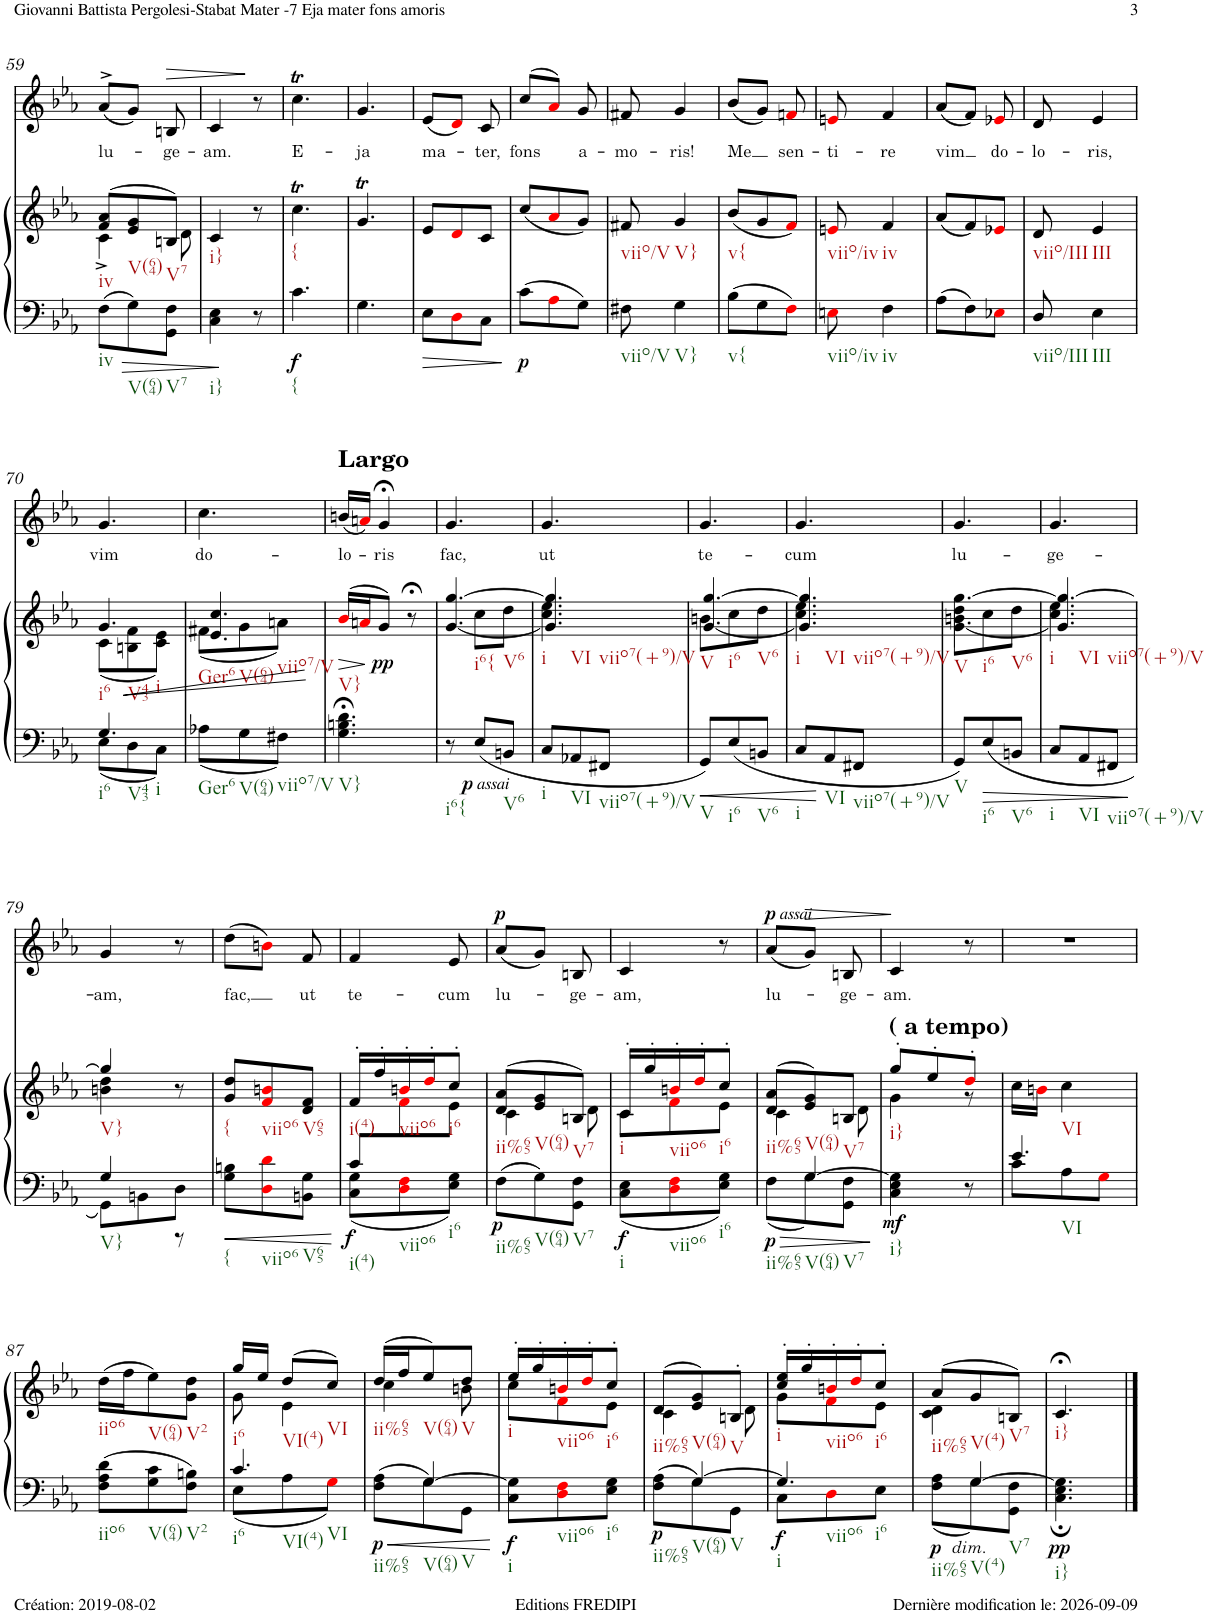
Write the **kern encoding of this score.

**kern	**kern	**dynam	**harte	**kern	**text	**dynam
*part2	*part2	*part2	*part2	*part1	*part1	*part1
*staff3	*staff2	*staff2/3	*	*staff1	*staff1	*staff1
*I"Violino I/II Viola Violoncello Contrabasso e organo	*	*	*	*I"Alto Soliste	*	*
!!LO:PB:g=z
*clefF4	*clefG2	*	*	*clefG2	*	*
*k[b-e-a-]	*k[b-e-a-]	*	*	*k[b-e-a-]	*	*
*M3/8	*M3/8	*	*	*M3/8	*	*
=59	=59	=59	=59	=59	=59	=59
*	*^	*	*	*	*	*
!	!	!	!	!	!	!LO:LY:b	!
8F\L	(>8f/ 8a-/L	4c^\	.	.	(<8a-^>/L	lu-	.
8G\	8e-/ 8g/	.	.	.	8g/J)	.	.
!	!	!	!	!	!	!LO:LY:b	!LO:HP:b
8GG\ 8F\J	8Bn/J)	8d\	.	.	8Bn/	-ge-	>
=60	=60	=60	=60	=60	=60	=60	=60
!	!	!	!	!	!	!LO:LY:b	!
*	*v	*v	*	*	*	*	*
4C\ 4E-\	4c/	.	.	4c/	-am.	.
8r	8r	.	.	8r	.	]
=61	=61	=61	=61	=61	=61	=61
!	!	!LO:DY:b=2	!LO:H:kt={	!	!LO:LY:b	!
4.c\	4.ccT\	f	N	4.ccT\	E-	.
=62	=62	=62	=62	=62	=62	=62
!	!	!	!	!	!LO:LY:b	!
4.G\	4.gt/	.	.	4.g/	-ja	.
=63	=63	=63	=63	=63	=63	=63
!	!	!	!	!	!LO:LY:b	!
8E-\L	8e-/L	.	.	(<8e-/L	ma-	.
8Di\	8di/	.	.	8di/J)	.	.
!	!	!	!	!	!LO:LY:b	!
8C\J	8c/J	.	.	8c/	-ter,	.
=64	=64	=64	=64	=64	=64	=64
!	!	!LO:DY:b=2	!	!	!LO:LY:b	!
8c\L	(<8cc/L	p	.	(>8cc/L	fons	.
8A-i\	8a-i/	.	.	8a-i/J)	.	.
!	!	!	!	!	!LO:LY:b	!
8G\J	8g/J)	.	.	8g/	a-	.
=65	=65	=65	=65	=65	=65	=65
!	!	!	!	!	!LO:LY:b	!
8F#X\	8f#X/	.	.	8f#X/	-mo-	.
!	!	!	!	!	!LO:LY:b	!
4G\	4g/	.	.	4g/	-ris!	.
=66	=66	=66	=66	=66	=66	=66
!	!	!	!	!	!LO:LY:b	!
8B-\L	(<8b-/L	.	.	(<8b-/L	Me	.
8G\	8g/	.	.	8g/J)	.	.
!	!	!	!	!	!LO:LY:b	!
8Fi\J	8fi/J)	.	.	8fni/	sen-	.
=67	=67	=67	=67	=67	=67	=67
!	!	!	!	!	!LO:LY:b	!
8Eni\	8eni/	.	.	8eni/	-ti-	.
!	!	!	!	!	!LO:LY:b	!
4F\	4f/	.	.	4f/	-re	.
=68	=68	=68	=68	=68	=68	=68
!	!	!	!	!	!LO:LY:b	!
8A-\L	(<8a-/L	.	.	(<8a-/L	vim	.
8F\	8f/)	.	.	8f/J)	.	.
!	!	!	!	!	!LO:LY:b	!
8E-Xi\J	8e-Xi/J	.	.	8e-Xi/	do-	.
=69	=69	=69	=69	=69	=69	=69
!	!	!	!	!	!LO:LY:b	!
8D/	8d/	.	.	8d/	-lo-	.
!	!	!	!	!	!LO:LY:b	!
4E-\	4e-/	.	.	4e-/	-ris,	.
!!LO:LB:g=z
=70	=70	=70	=70	=70	=70	=70
*^	*	*	*	*	*	*
!	!	!	!LO:HP:b	!	!	!LO:LY:b	!
*	*	*^	*	*	*	*	*
4.G/	8E-\L	4.g/	(<8c\L	<	.	4.g/	vim	.
.	8D\	.	8Bn\ 8f\	.	.	.	.	.
.	8C\J	.	8c\ 8e-\J)	.	.	.	.	.
=71	=71	=71	=71	=71	=71	=71	=71	=71
!	!	!	!	!	!LO:H:n=1:kt=Ger6	!	!LO:LY:b	!
!	!	!	!	!	!LO:H:n=2:kt=Ger6	!	!	!
*v	*v	*	*	*	*	*	*	*
8A-X\L	4.e-/ 4.cc/	(<8f#X\L	.	N N	4.cc\	do-	.
8G\	.	8g\	.	.	.	.	.
8F#X\J	.	8an\J)	.	.	.	.	.
*	*v	*v	*	*	*	*	*
.	.	[	.	.	.	.
=72	=72	=72	=72	=72	=72	=72
!	!	!	!	!LO:TX:a:B:t=Largo	!	!
!	!	!LO:HP:b	!	!	!LO:LY:b	!
4.G\;< 4.Bn\;< 4.d\;<	(>16b-i/LL	>	.	(<16bn/LL	-lo-	.
.	16ani/J	.	.	16ani/JJ)	.	.
!	!	!LO:DY:n=1:b	!	!	!LO:LY:b	!
.	8g/J)	] pp	.	4g;</	-ris	.
.	8r;<	.	.	.	.	.
=73	=73	=73	=73	=73	=73	=73
*	*^	*	*	*	*	*
!	!	!	!LO:DY:b=2	!	!	!LO:LY:b	!
!	!	!	!LO:DY:n=1:b=2	!	!	!	!
8r	[<4.g/ [>4.gg/	8ryy	p other-dynamics	.	4.g/	fac,	.
8E-/L	.	8cc\L	.	.	.	.	.
8BBn/J	.	8dd\J	.	.	.	.	.
=74	=74	=74	=74	=74	=74	=74	=74
!	!	!	!	!	!	!LO:LY:b	!
8C/L	4.g/] 4.gg/]	4.cc\ 4.ee-\	.	.	4.g/	ut	.
8AA-X/	.	.	.	.	.	.	.
8FF#X/J	.	.	.	.	.	.	.
=75	=75	=75	=75	=75	=75	=75	=75
!	!	!	!	!	!	!LO:LY:b	!
8GG/L	[<4.g/ [>4.gg/	8bn\L	.	.	4.g/	te-	.
8E-/	.	8cc\	.	.	.	.	.
8BBn/J	.	8dd\J	.	.	.	.	.
=76	=76	=76	=76	=76	=76	=76	=76
!	!	!	!	!	!	!LO:LY:b	!
8C/L	4.g/] 4.gg/]	4.cc\ 4.ee-\	.	.	4.g/	-cum	.
8AA-/	.	.	.	.	.	.	.
8FF#X/J	.	.	.	.	.	.	.
=77	=77	=77	=77	=77	=77	=77	=77
!	!	!	!	!	!	!LO:LY:b	!
8GG/L	[<4.g\ [>4.gg\	8bn\ 8dd\L	.	.	4.g/	lu-	.
8E-/	.	8cc\	.	.	.	.	.
8BBn/J	.	8dd\J	.	.	.	.	.
=78	=78	=78	=78	=78	=78	=78	=78
!	!	!	!	!	!	!LO:LY:b	!
8C/L	4.g/] 4.gg/_	4.cc\ 4.ee-\	.	.	4.g/	-ge-	.
8AA-/	.	.	.	.	.	.	.
8FF#X/J	.	.	.	.	.	.	.
!!LO:LB:g=z
=79	=79	=79	=79	=79	=79	=79	=79
*^	*	*	*	*	*	*	*
!	!	!	!	!	!	!	!LO:LY:b	!
8GG\L	4G/	4gg/]	4bn\ 4dd\	.	.	4g/	-am,	.
8BBn\	.	.	.	.	.	.	.	.
8D\J	8r	8r	8ryy	.	.	8r	.	.
=80	=80	=80	=80	=80	=80	=80	=80	=80
!	!	!	!	!	!LO:H:kt={	!	!LO:LY:b	!
*v	*v	*	*	*	*	*	*	*
*	*v	*v	*	*	*	*	*
8G\ 8Bn\L	8g/ 8dd/L	.	N	(>8dd\L	fac,	.
8Di\ 8di\	8fi/ 8bni/	.	.	8bni\J)	.	.
!	!	!	!	!	!LO:LY:b	!
8BBn\ 8G\J	8d/ 8f/J	.	.	8f/	ut	.
=81	=81	=81	=81	=81	=81	=81
*^	*^	*	*	*	*	*
!	!	!	!	!LO:DY:b=2	!	!	!LO:LY:b	!
8c/L	8C\ 8G\L	16f'/LL	8ryy	f	.	4f/	te-	.
.	.	16ff'/	.	.	.	.	.	.
4ryy	8Di\ 8Fi\	16bn'i/	8fi\	.	.	.	.	.
.	.	16dd'i/J	.	.	.	.	.	.
!	!	!	!	!	!	!	!LO:LY:b	!
.	8E-\ 8G\J	8cc'/J	8e-\J	.	.	8e-/	-cum	.
=82	=82	=82	=82	=82	=82	=82	=82	=82
!	!	!	!	!LO:DY:b=2	!	!	!LO:LY:b	!LO:DY:a
*v	*v	*	*	*	*	*	*	*
8F\L	(>8d/ 8a-/L	4c\	p	.	(<8a-/L	lu-	p
8G\	8e-/ 8g/	.	.	.	8g/J)	.	.
!	!	!	!	!	!	!LO:LY:b	!
8GG\ 8F\J	8Bn/J)	8d\	.	.	8Bn/	-ge-	.
=83	=83	=83	=83	=83	=83	=83	=83
!	!	!	!LO:DY:b=2	!	!	!LO:LY:b	!
8C\ 8E-\L	16c'/LL	8c\L	f	.	4c/	-am,	.
.	16gg'/	.	.	.	.	.	.
8Di\ 8Fi\	16bn'i/	8fi\	.	.	.	.	.
.	16dd'i/J	.	.	.	.	.	.
8E-\ 8G\J	8cc'/J	8e-\J	.	.	8r	.	.
=84	=84	=84	=84	=84	=84	=84	=84
*^	*	*	*	*	*	*	*
!	!	!	!	!LO:DY:b=2	!	!	!LO:LY:b	!LO:DY:a
!	!	!	!	!	!	!	!	!LO:DY:n=1:a
8ryy	8F\L	(>8d/ 8a-/L	4c\	p	.	(<8a-/L	lu-	p other-dynamics
!	!	!	!	!	!	!	!	!LO:HP:b
[4G/	8G\	8e-/ 8g/)	.	.	.	8g/J)	.	>
!	!	!	!	!	!	!	!LO:LY:b	!
.	8GG\ 8F\J	8Bn/J	8d\	.	.	8Bn/	-ge-	.
*v	*v	*	*	*	*	*	*	*
*	*v	*v	*	*	*	*	*
.	.	.	.	.	.	]
=85	=85	=85	=85	=85	=85	=85
*	*^	*	*	*	*	*
!	!LO:TX:a:B:t=( a tempo)	!	!	!	!	!	!
!	!	!	!LO:DY:b=2	!	!	!LO:LY:b	!
4C\ 4E-\ 4G\]	8gg'/L	4g\	mf	.	4c/	-am.	.
.	8ee-'/	.	.	.	.	.	.
8r	8dd'i/J	8r	.	.	8r	.	.
*	*v	*v	*	*	*	*	*
=86	=86	=86	=86	=86	=86	=86
*^	*	*	*	*	*	*
4.e-/	8c\L	16cc\LL	.	.	4.r	.	.
.	.	16bni\JJ	.	.	.	.	.
.	8A-\	4cc\	.	.	.	.	.
.	8Gi\J	.	.	.	.	.	.
*v	*v	*	*	*	*	*	*
!!LO:LB:g=z
=87	=87	=87	=87	=87	=87	=87
8F\ 8A-\ 8d\L	(>16dd\LL	.	.	4.r	.	.
.	16ff\J	.	.	.	.	.
8G\ 8c\	8ee-\)	.	.	.	.	.
8F\ 8Bn\J	8g\ 8dd\J	.	.	.	.	.
=88	=88	=88	=88	=88	=88	=88
*^	*^	*	*	*	*	*
4.c/	8E-\L	16gg/LL	8g\	.	.	4.r	.	.
.	.	16ee-/JJ	.	.	.	.	.	.
.	8A-\	(>8dd/L	4e-\	.	.	.	.	.
.	8Gi\J	8cc/J)	.	.	.	.	.	.
=89	=89	=89	=89	=89	=89	=89	=89	=89
!	!	!	!	!LO:DY:b=2	!	!	!	!
8ryy	8F\ 8A-\L	(>16dd/LL	4cc\	p	.	4.r	.	.
.	.	16ff/J	.	.	.	.	.	.
[>4G/	8G\	8ee-/)	.	.	.	.	.	.
.	8GG\J	8dd/J	8bn\	.	.	.	.	.
=90	=90	=90	=90	=90	=90	=90	=90	=90
!	!	!	!	!LO:DY:b=2	!	!	!	!
*v	*v	*	*	*	*	*	*	*
8C\ 8G\]L	16ee-'/LL	8cc\L	f	.	4.r	.	.
.	16gg'/	.	.	.	.	.	.
8Di\ 8Fi\	16bn'i/	8fi\	.	.	.	.	.
.	16dd'i/J	.	.	.	.	.	.
8E-\ 8G\J	8cc'/J	8e-\J	.	.	.	.	.
=91	=91	=91	=91	=91	=91	=91	=91
*^	*	*	*	*	*	*	*
!	!	!	!	!LO:DY:b=2	!	!	!	!
8ryy	8F\ 8A-\L	(>8d/L	4c\	p	.	4.r	.	.
[>4G/	8G\	8e-/ 8g/)	.	.	.	.	.	.
.	8GG\J	8Bn'/J	8d\	.	.	.	.	.
=92	=92	=92	=92	=92	=92	=92	=92	=92
!	!	!	!	!LO:DY:b=2	!	!	!	!
4.G/]	8C\L	16cc/' 16ee-/'LL	8g\L	f	.	4.r	.	.
.	.	16gg'/	.	.	.	.	.	.
.	8Di\	16bn'i/	8fi\	.	.	.	.	.
.	.	16dd'i/J	.	.	.	.	.	.
.	8E-\J	8cc'/J	8e-\J	.	.	.	.	.
=93	=93	=93	=93	=93	=93	=93	=93	=93
!LO:TX:b:i:t=dim.	!	!	!	!	!	!	!	!
!	!	!	!	!LO:DY:b=2	!	!	!	!
8ryy	8F\ 8A-\L	(>8a-/L	4c\ 4d\	p	.	4.r	.	.
[>4G/	8G\	8g/	.	.	.	.	.	.
.	8GG\ 8F\J	8Bn/J)	8ryy	.	.	.	.	.
=94	=94	=94	=94	=94	=94	=94	=94	=94
!	!	!	!	!LO:DY:b=2	!	!	!	!
*v	*v	*	*	*	*	*	*	*
*	*v	*v	*	*	*	*	*
4.C\; 4.E-\; 4.G\];	4.c;</	pp	.	4.r	.	.
==	==	==	==	==	==	==
*-	*-	*-	*-	*-	*-	*-
